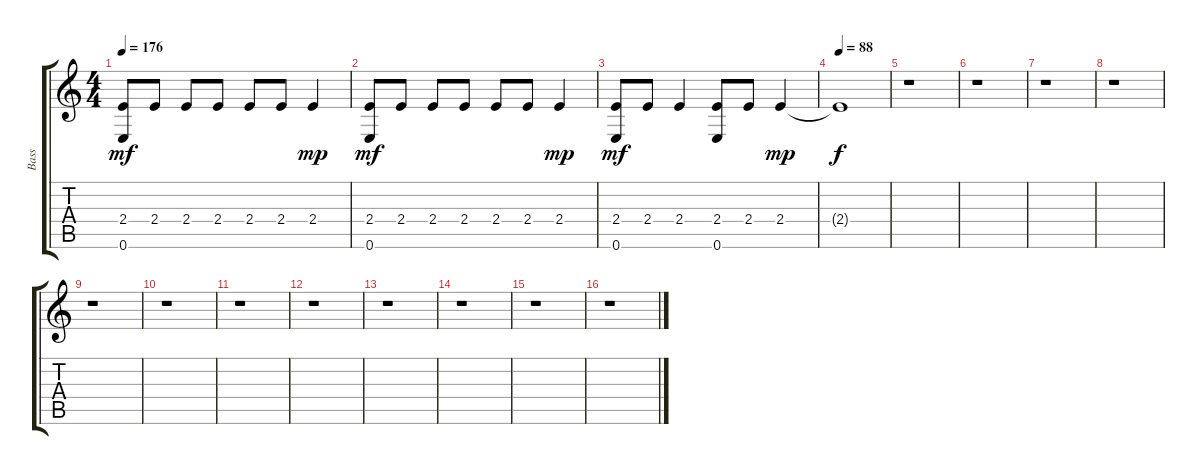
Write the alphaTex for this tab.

\track ("Bass" "Bass") {instrument electricbassfinger}
\staff {score tabs}
\tuning (E4 B3 G3 D3 A2 E2) {hide}
\ts (4 4)
\tempo 176
\clef g2
\ks c
(2.4 0.6).8{dy mf} 2.4.8 2.4.8 2.4.8 2.4.8 2.4.8 2.4.4{dy mp} |
(2.4 0.6).8{dy mf} 2.4.8 2.4.8 2.4.8 2.4.8 2.4.8 2.4.4{dy mp} |
(2.4 0.6).8{dy mf} 2.4.8 2.4.4 (2.4 0.6).8 2.4.8 2.4.4{dy mp} |
\tempo 88
2.4{t}.1{dy f} |
r.1 |
r.1 |
r.1 |
r.1 |
r.1 |
r.1 |
r.1 |
r.1 |
r.1 |
r.1 |
r.1 |
r.1
